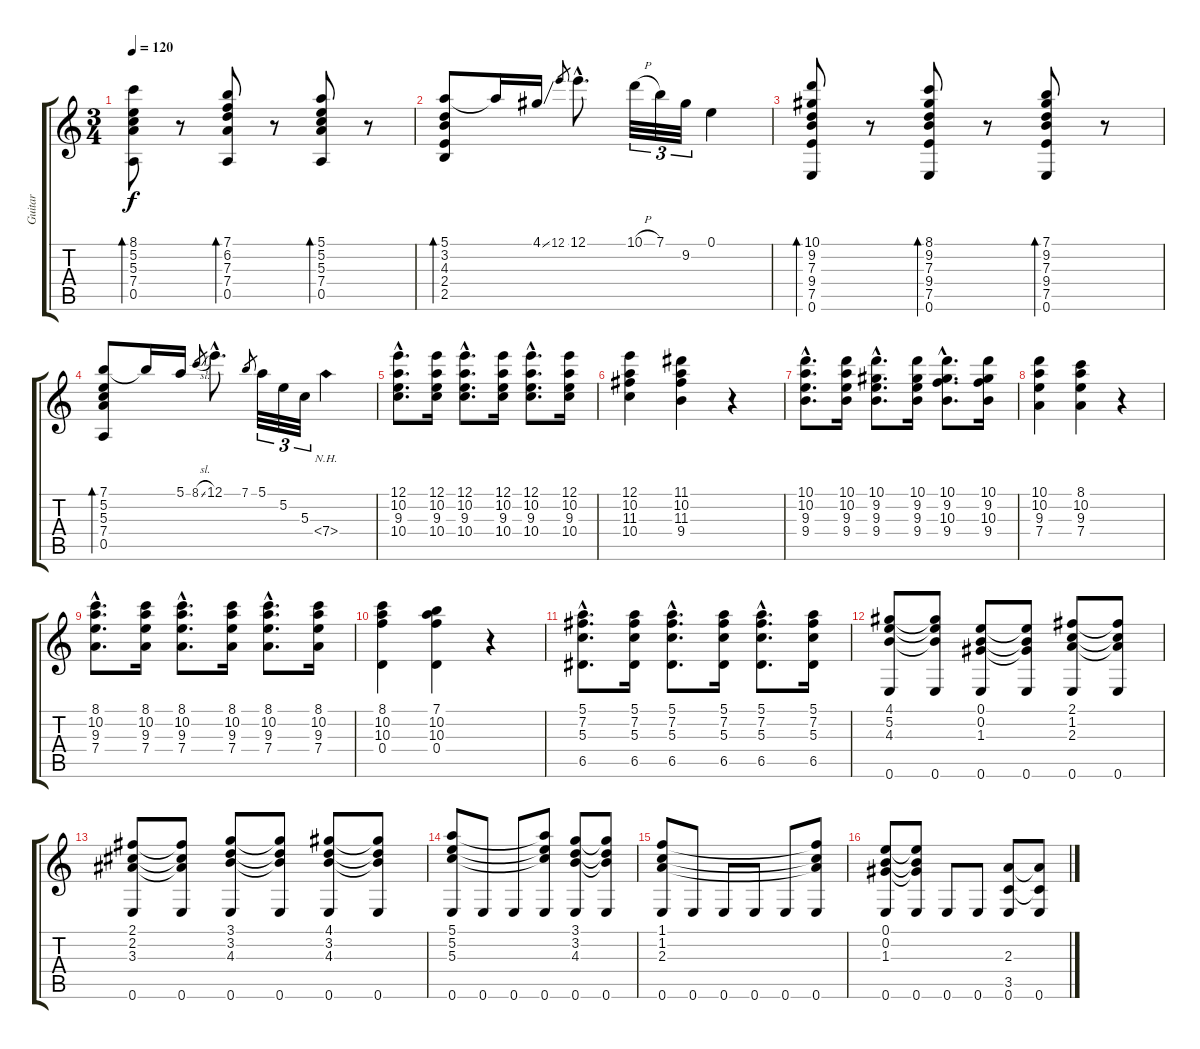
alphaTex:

\track ("Guitar" "Guitar") {instrument acousticguitarnylon}
\staff {score tabs}
\tuning (E4 B3 G3 D3 A2 E2) {hide}
\ts (3 4)
\tempo 120
\tempo 80
\tempo 120
\clef g2
\ks c
(8.1 5.2 5.3 7.4 0.5).8{bd 120 dy f instrument acousticguitarnylon} r.8 (7.1 6.2 7.3 7.4 0.5).8{bd 120} r.8 (5.1 5.2 5.3 7.4 0.5).8{bd 120} r.8 |
(5.1 3.2 4.3 2.4 2.5).8{bd 60} 5.1{t}.16 4.1{ss}.16 12.1.8{gr} 12.1{hac}.8{d} 10.1{h}.32{tu (3 2)} 7.1.32{tu (3 2)} 9.2.32{tu (3 2)} 0.1.4 |
(10.1 9.2 7.3 9.4 7.5 0.6).8{bd 120} r.8 (8.1 9.2 7.3 9.4 7.5 0.6).8{bd 60} r.8 (7.1 9.2 7.3 9.4 7.5 0.6).8{bd 60} r.8 |
(7.1 5.2 5.3 7.4 0.5).8{bd 60} 7.1{t}.16 5.1.16 8.1{sl}.8{gr} 12.1{hac}.8{d} 7.1.8{gr} 5.1.32{tu (3 2)} 5.2.32{tu (3 2)} 5.3.32{tu (3 2)} 7.4{nh}.4 |
(12.1{hac} 10.2{hac} 9.3{hac} 10.4{hac}).8{d} (12.1 10.2 9.3 10.4).16 (12.1{hac} 10.2{hac} 9.3{hac} 10.4{hac}).8{d} (12.1 10.2 9.3 10.4).16 (12.1{hac} 10.2{hac} 9.3{hac} 10.4{hac}).8{d} (12.1 10.2 9.3 10.4).16 |
(12.1 10.2 11.3 10.4).4 (11.1 10.2 11.3 9.4).4 r.4 |
(10.1{hac} 10.2{hac} 9.3{hac} 9.4{hac}).8{d} (10.1 10.2 9.3 9.4).16 (10.1{hac} 9.2{hac} 9.3{hac} 9.4{hac}).8{d} (10.1 9.2 9.3 9.4).16 (10.1{hac} 9.2{hac} 10.3{hac} 9.4{hac}).8{d} (10.1 9.2 10.3 9.4).16 |
(10.1 10.2 9.3 7.4).4 (8.1 10.2 9.3 7.4).4 r.4 |
(8.1{hac} 10.2{hac} 9.3{hac} 7.4{hac}).8{d} (8.1 10.2 9.3 7.4).16 (8.1{hac} 10.2{hac} 9.3{hac} 7.4{hac}).8{d} (8.1 10.2 9.3 7.4).16 (8.1{hac} 10.2{hac} 9.3{hac} 7.4{hac}).8{d} (8.1 10.2 9.3 7.4).16 |
(8.1 10.2 10.3 0.4).4 (7.1 10.2 10.3 0.4).4 r.4 |
(5.1{hac} 7.2{hac} 5.3{hac} 6.5{hac}).8{d} (5.1 7.2 5.3 6.5).16 (5.1{hac} 7.2{hac} 5.3{hac} 6.5{hac}).8{d} (5.1 7.2 5.3 6.5).16 (5.1{hac} 7.2{hac} 5.3{hac} 6.5{hac}).8{d} (5.1 7.2 5.3 6.5).16 |
(4.1 5.2 4.3 0.6).8 (4.1{t} 5.2{t} 4.3{t} 0.6).8 (0.1 0.2 1.3 0.6).8 (0.1{t} 0.2{t} 1.3{t} 0.6).8 (2.1 1.2 2.3 0.6).8 (2.1{t} 1.2{t} 2.3{t} 0.6).8 |
(2.1 2.2 3.3 0.6).8 (2.1{t} 2.2{t} 3.3{t} 0.6).8 (3.1 3.2 4.3 0.6).8 (3.1{t} 3.2{t} 4.3{t} 0.6).8 (4.1 3.2 4.3 0.6).8 (4.1{t} 3.2{t} 4.3{t} 0.6).8 |
(5.1 5.2 5.3 0.6).8 0.6.8 0.6.8 (5.1{t} 5.2{t} 5.3{t} 0.6).8 (3.1 3.2 4.3 0.6).8 (3.1{t} 3.2{t} 4.3{t} 0.6).8 |
(1.1 1.2 2.3 0.6).8 0.6.8 0.6.8 0.6.8 0.6.8 (1.1{t} 1.2{t} 2.3{t} 0.6).8 |
(0.1 0.2 1.3 0.6).8 (0.1{t} 0.2{t} 1.3{t} 0.6).8 0.6.8 0.6.8 (2.3 3.5 0.6).8 (2.3{t} 3.5{t} 0.6).8
